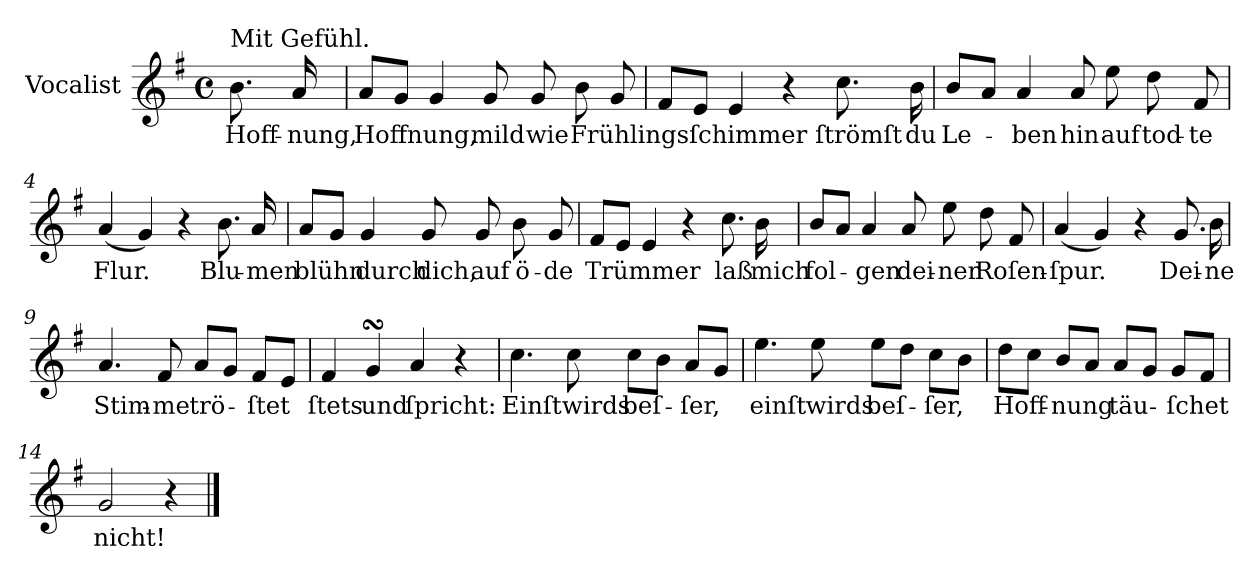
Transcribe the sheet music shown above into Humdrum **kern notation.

**kern	**text
*part1	*part1
*staff1	*staff1
*I"Vocalist	*
*clefG2	*
*k[f#]	*
*G:	*
*M4/4	*
*met(c)	*
=	=
!LO:TX:a:t=Mit Gefühl.	!
8.b	Hoff-
16a	-nung,
=1	=1
8aL	Hoffnung,
8gJ	.
4g	.
8g	mild
8g	wie
8b	Frühlingsſchimmer
8g	.
=2	=2
8f#L	.
8eJ	.
4e	.
4r	.
8.cc	ſtrömſt
16b	du
=3	=3
8b/L	Le-
8aJ	.
4a	-ben
8a	hin
8ee	auf
8dd	tod-
8f#	-te
=4	=4
(4a	Flur.
4g)	.
4r	.
8.b	Blu-
16a	-men
=5	=5
8aL	blühn
8gJ	.
4g	durch
8g	dich,
8g	auf
8b	ö-
8g	-de
=6	=6
8f#L	Trümmer
8eJ	.
4e	.
4r	.
8.cc	laß
16b	mich
=7	=7
8bL	fol-
8aJ	.
4a	-gen
8a	dei-
8ee	-ner
8dd	Roſen-
8f#	.
=8	=8
(4a	-ſpur.
4g)	.
4r	.
8.g	Dei-
16b	-ne
=9	=9
4.a	Stim-
8f#	-me
8aL	trö-
8gJ	.
8f#L	-ſtet
8eJ	.
=10	=10
4f#	ſtets
4gsSSs	und
4a	ſpricht:
4r	.
=11	=11
4.cc	Einſt
8cc	wirds
8ccL	beſ-
8bJ	.
8aL	-ſer,
8gJ	.
=12	=12
4.ee	einſt
8ee	wirds
8eeL	beſ-
8ddJ	.
8ccL	-ſer,
8bJ	.
=13	=13
8ddL	Hoff-
8ccJ	.
8bL	-nung
8aJ	.
8aL	täu-
8gJ	.
8gL	-ſchet
8f#J	.
=14	=14
2g	nicht!
4r	.
==	==
*-	*-
